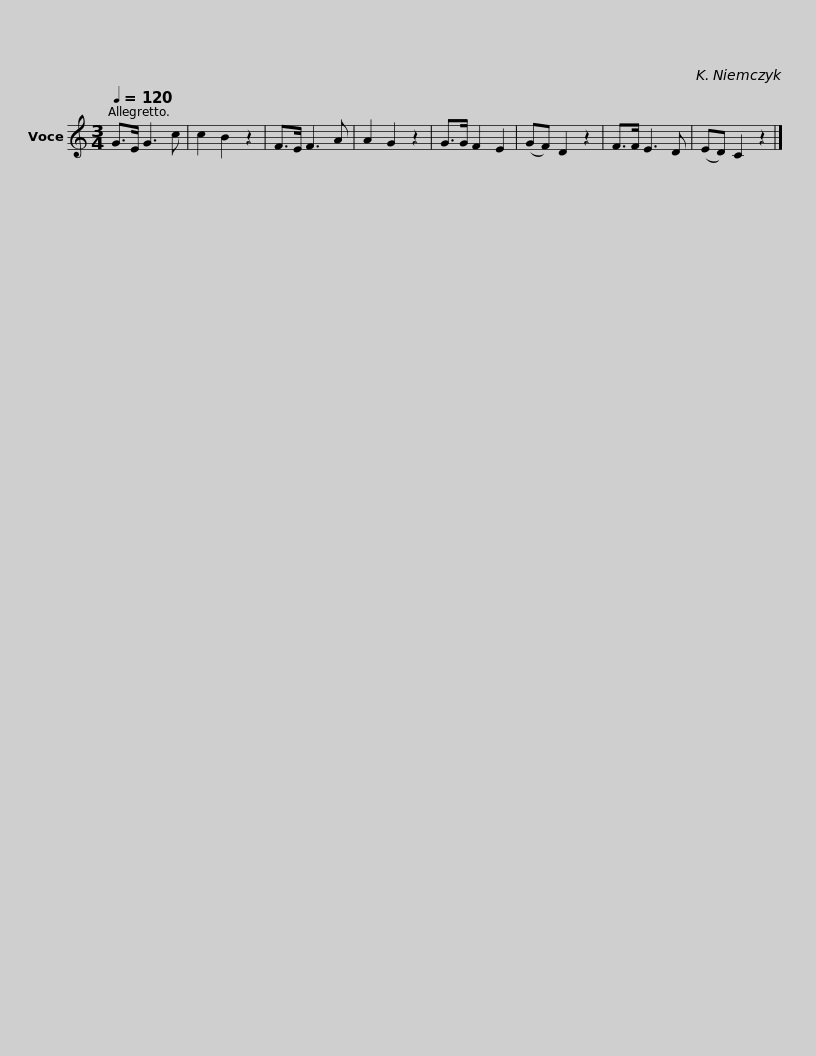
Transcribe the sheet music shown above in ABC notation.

X:1
L:1/8
Q:1/4=120
M:3/4
I:linebreak $
K:C
V:1 treble
V:1
 G>E G3 c | c2 B2 z2 | F>E F3 A | A2 G2 z2 |$ G>G F2 E2 | %5
 (GF) D2 z2 | F>F E3 D | (ED) C2 z2 |] %8
